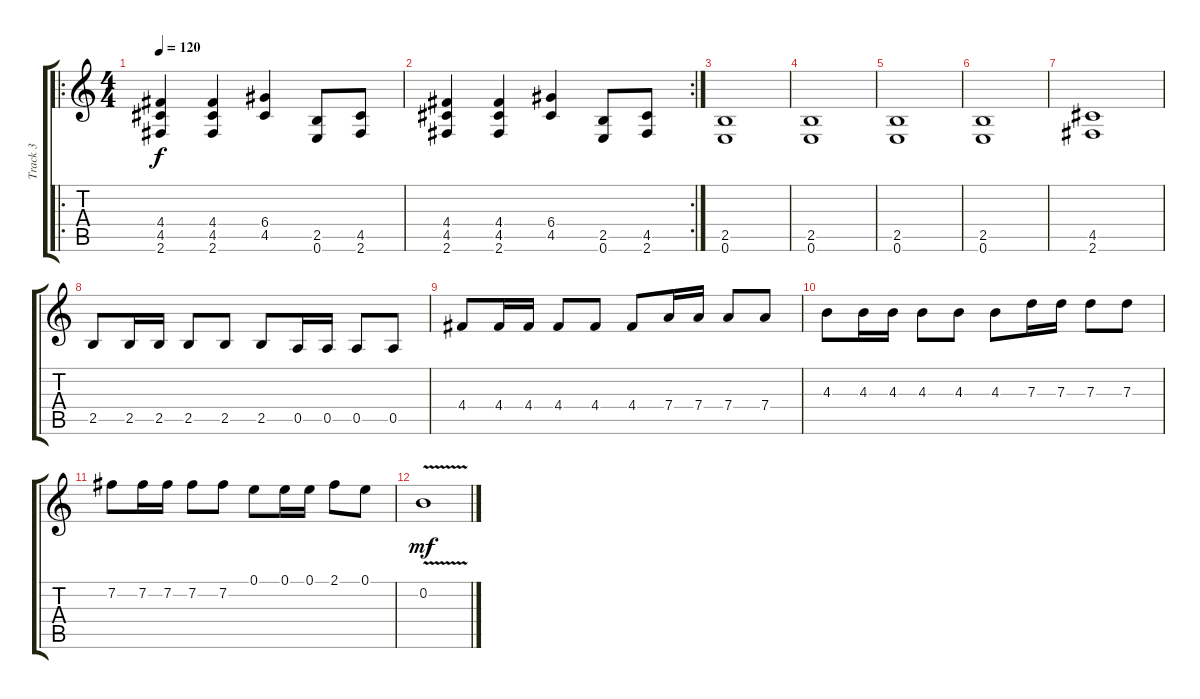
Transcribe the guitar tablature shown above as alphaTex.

\track ("Track 3" "Track 3") {instrument distortionguitar}
\staff {score tabs}
\tuning (E4 B3 G3 D3 A2 E2) {hide}
\ro
\ts (4 4)
\tempo 120
\clef g2
\ks c
(4.4 4.5 2.6).4{dy f} (4.4 4.5 2.6).4 (6.4 4.5).4 (2.5 0.6).8 (4.5 2.6).8 |
\rc 2
(4.4 4.5 2.6).4 (4.4 4.5 2.6).4 (6.4 4.5).4 (2.5 0.6).8 (4.5 2.6).8 |
(2.5 0.6).1 |
(2.5 0.6).1 |
(2.5 0.6).1 |
(2.5 0.6).1 |
(4.5 2.6).1 |
2.5.8 2.5.16 2.5.16 2.5.8 2.5.8 2.5.8 0.5.16 0.5.16 0.5.8 0.5.8 |
4.4.8 4.4.16 4.4.16 4.4.8 4.4.8 4.4.8 7.4.16 7.4.16 7.4.8 7.4.8 |
4.3.8 4.3.16 4.3.16 4.3.8 4.3.8 4.3.8 7.3.16 7.3.16 7.3.8 7.3.8 |
7.2.8 7.2.16 7.2.16 7.2.8 7.2.8 0.1.8 0.1.16 0.1.16 2.1.8 0.1.8 |
0.2{v}.1{dy mf}
